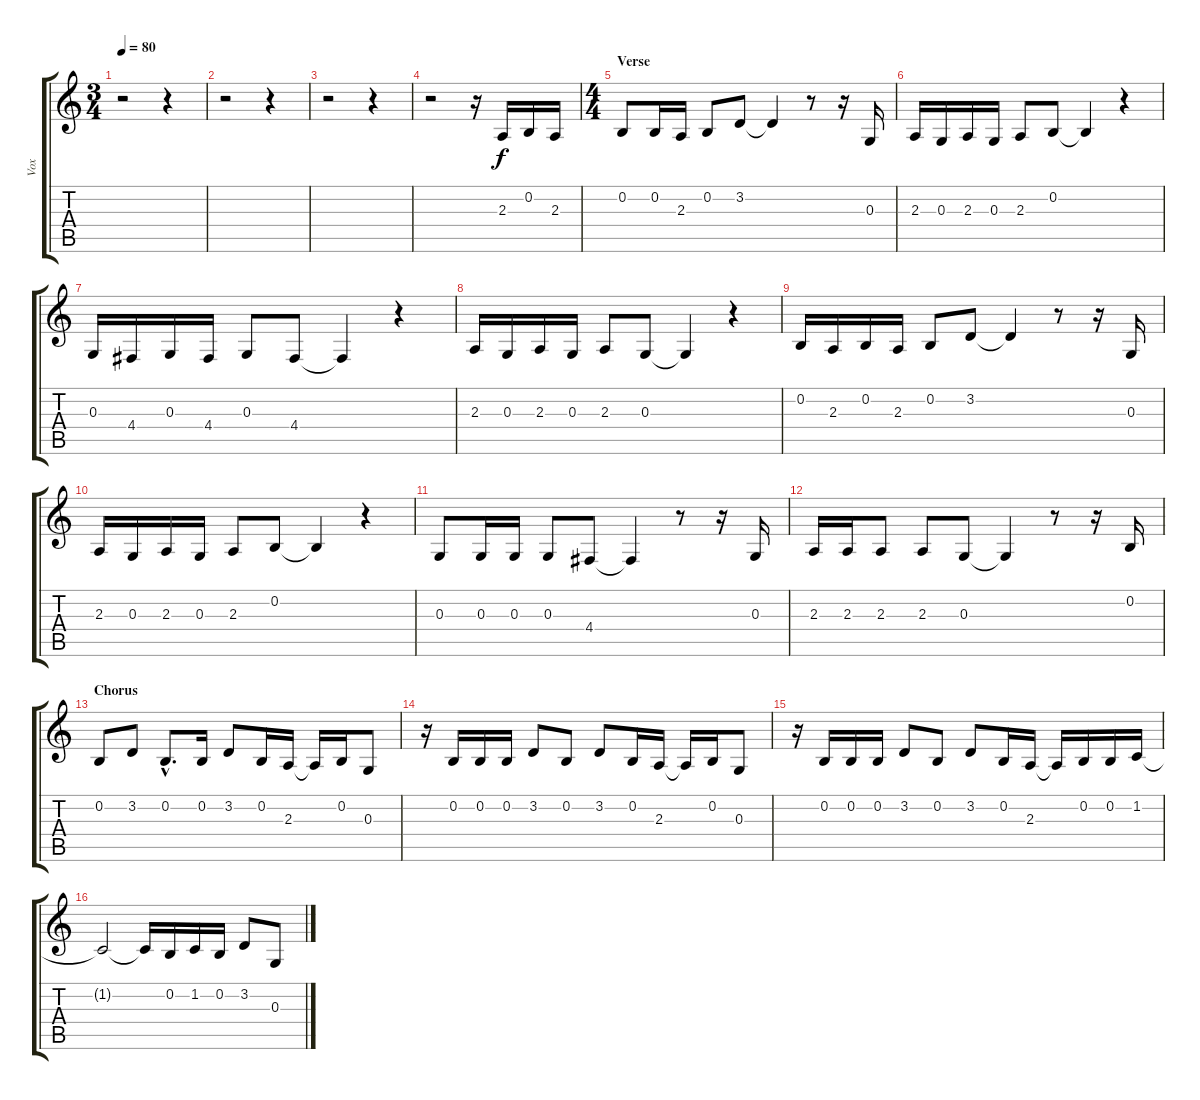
\track ("Vox" "Vox") {instrument bassoon}
\staff {score tabs}
\tuning (E4 B3 G3 D3 A2 E2) {hide}
\ts (3 4)
\tempo 80
\clef g2
\ks c
r.2{dy f instrument bassoon} r.4 |
r.2 r.4 |
r.2 r.4 |
r.2 r.16 2.3.16 0.2.16 2.3.16 |
\ts (4 4)
\section ("" "Verse")
0.2.8 0.2.16 2.3.16 0.2.8 3.2.8 3.2{t}.4 r.8 r.16 0.3.16 |
2.3.16 0.3.16 2.3.16 0.3.16 2.3.8 0.2.8 0.2{t}.4 r.4 |
0.3.16 4.4.16 0.3.16 4.4.16 0.3.8 4.4.8 4.4{t}.4 r.4 |
2.3.16 0.3.16 2.3.16 0.3.16 2.3.8 0.3.8 0.3{t}.4 r.4 |
0.2.16 2.3.16 0.2.16 2.3.16 0.2.8 3.2.8 3.2{t}.4 r.8 r.16 0.3.16 |
2.3.16 0.3.16 2.3.16 0.3.16 2.3.8 0.2.8 0.2{t}.4 r.4 |
0.3.8 0.3.16 0.3.16 0.3.8 4.4.8 4.4{t}.4 r.8 r.16 0.3.16 |
2.3.16 2.3.16 2.3.8 2.3.8 0.3.8 0.3{t}.4 r.8 r.16 0.2.16 |
\section ("" "Chorus")
0.2.8 3.2.8 0.2{hac}.8{d} 0.2.16 3.2.8 0.2.16 2.3.16 2.3{t}.16 0.2.16 0.3.8 |
r.16 0.2.16 0.2.16 0.2.16 3.2.8 0.2.8 3.2.8 0.2.16 2.3.16 2.3{t}.16 0.2.16 0.3.8 |
r.16 0.2.16 0.2.16 0.2.16 3.2.8 0.2.8 3.2.8 0.2.16 2.3.16 2.3{t}.16 0.2.16 0.2.16 1.2.16 |
1.2{t}.2 1.2{t}.16 0.2.16 1.2.16 0.2.16 3.2.8 0.3.8
